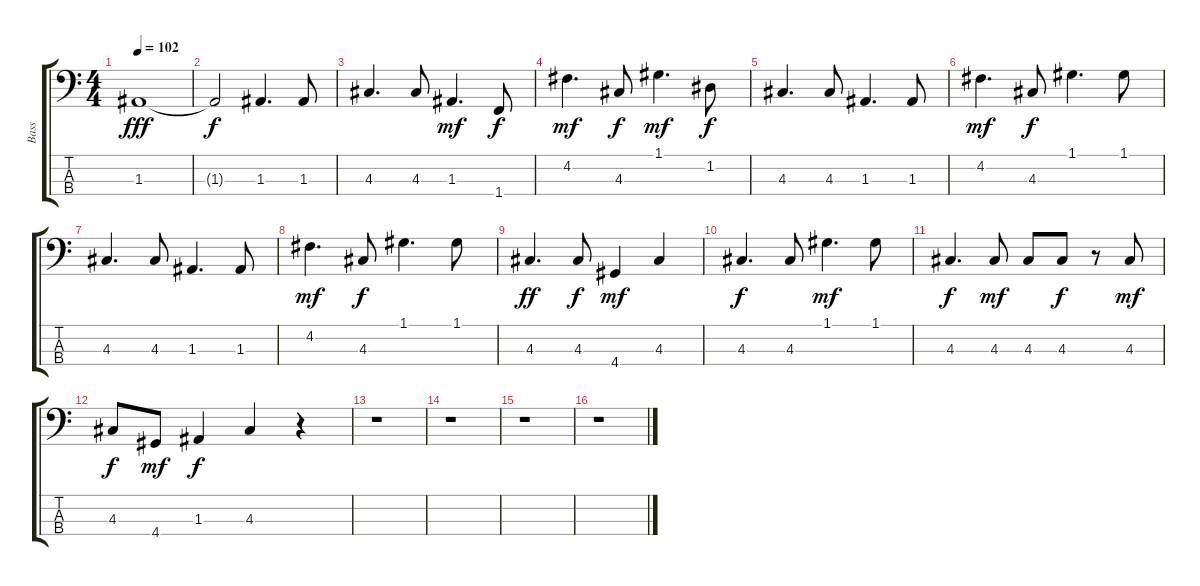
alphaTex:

\track ("Bass" "Bass") {instrument fretlessbass}
\staff {score tabs}
\tuning (G2 D2 A1 E1) {hide}
\ts (4 4)
\tempo 102
\clef f4
\ks c
1.3.1{dy fff} |
1.3{t}.2{dy f} 1.3.4{d} 1.3.8 |
4.3.4{d} 4.3.8 1.3.4{d dy mf} 1.4.8{dy f} |
4.2.4{d dy mf} 4.3.8{dy f} 1.1.4{d dy mf} 1.2.8{dy f} |
4.3.4{d} 4.3.8 1.3.4{d} 1.3.8 |
4.2.4{d dy mf} 4.3.8{dy f} 1.1.4{d} 1.1.8 |
4.3.4{d} 4.3.8 1.3.4{d} 1.3.8 |
4.2.4{d dy mf} 4.3.8{dy f} 1.1.4{d} 1.1.8 |
4.3.4{d dy ff} 4.3.8{dy f} 4.4.4{dy mf} 4.3.4 |
4.3.4{d dy f} 4.3.8 1.1.4{d dy mf} 1.1.8 |
4.3.4{d dy f} 4.3.8{dy mf} 4.3.8 4.3.8{dy f} r.8 4.3.8{dy mf} |
4.3.8{dy f} 4.4.8{dy mf} 1.3.4{dy f} 4.3.4 r.4 |
r.1 |
r.1 |
r.1 |
r.1
